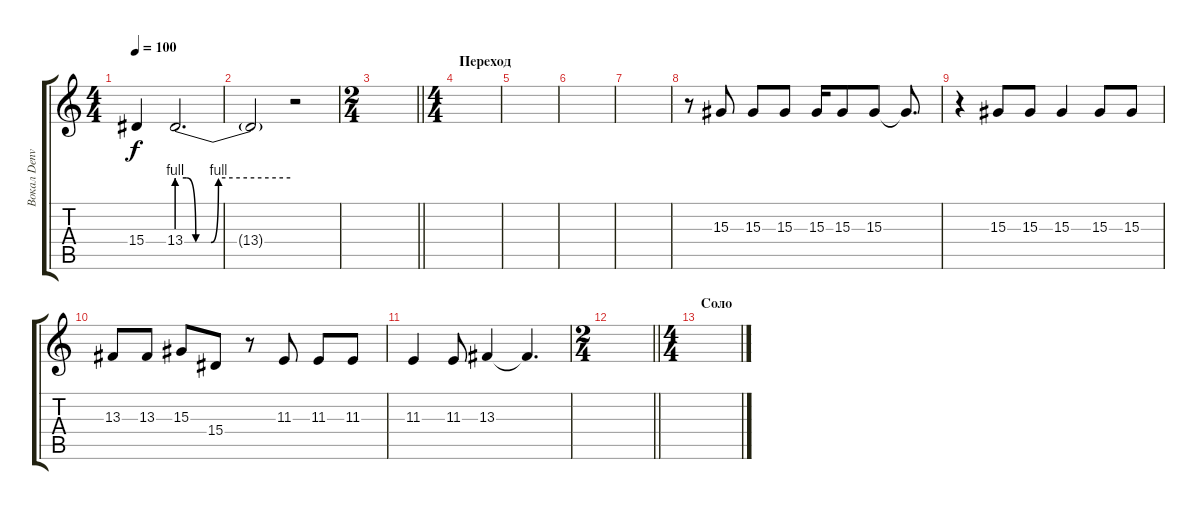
\track ("Вокал Denver" "Вокал Denv") {instrument frenchhorn}
\staff {score tabs}
\tuning (D4 A3 F3 C3 G2 D2) {hide}
\ts (4 4)
\tempo 100
\clef g2
\ks c
15.4{t}.4{dy f} 13.4{be (custom 0 4 5 4 10 0 18 0 22 4 60 4)}.2{d} |
13.4{t}.2 r.2 |
\ts (2 4)
\barLineRight lightlight
|
\ts (4 4)
\section ("" "Переход")
|
|
|
|
r.8 15.3.8 15.3.8 15.3.8 15.3.16 15.3.8 15.3.8 15.3{t}.8{d} |
r.4 15.3.8 15.3.8 15.3.4 15.3.8 15.3.8 |
13.3.8 13.3.8 15.3.8 15.4.8 r.8 11.3.8 11.3.8 11.3.8 |
11.3.4 11.3.8 13.3.4 13.3{t}.4{d} |
\ts (2 4)
\barLineRight lightlight
|
\ts (4 4)
\section ("" "Соло")
